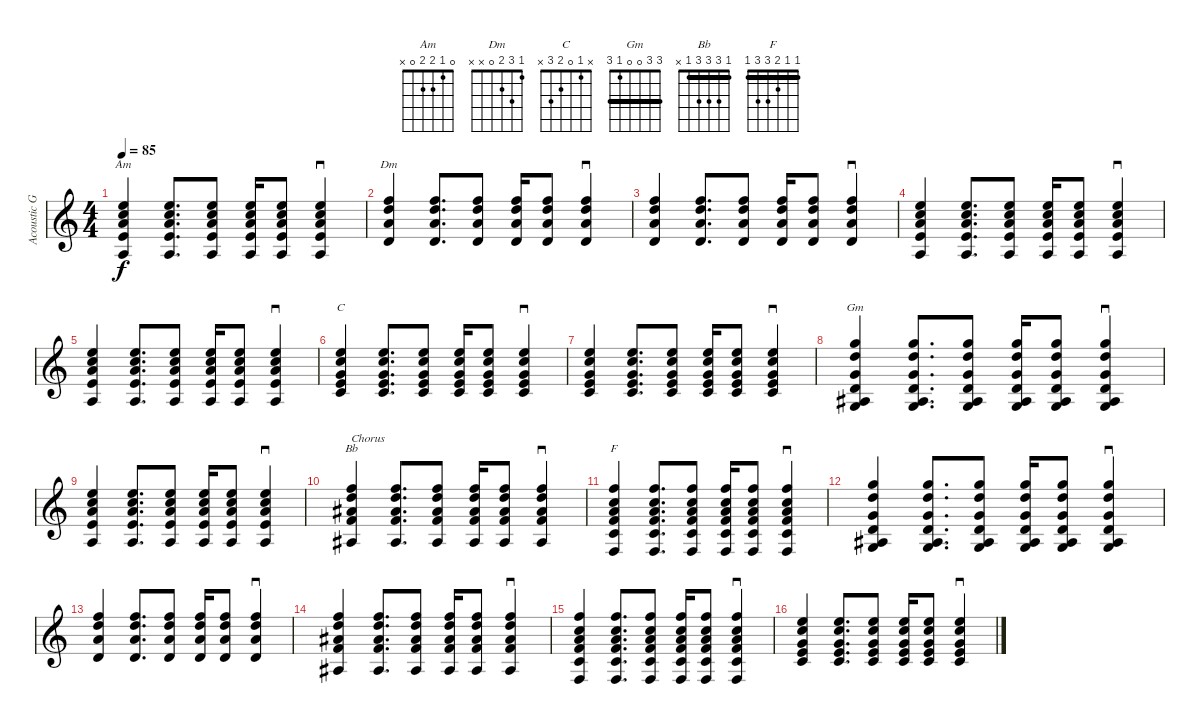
\track ("Acoustic Guitar 1" "Acoustic G") {instrument acousticguitarsteel}
\staff {score}
\tuning (E4 B3 G3 D3 A2 E2) {hide}
\chord ("Am" 0 1 2 2 0 x)
\chord ("Dm" 1 3 2 0 x x)
\chord ("C" x 1 0 2 3 x)
\chord ("Gm" 3 3 0 0 1 3) {barre 3}
\chord ("Bb" 1 3 3 3 1 x) {barre 1}
\chord ("F" 1 1 2 3 3 1) {barre 1}
\ts (4 4)
\tempo 85
\clef g2
\ks c
(0.1 1.2 2.3 2.4 0.5).4{bd 30 ch "Am" dy f} (0.1 1.2 2.3 2.4 0.5).8{d bd 30} (0.1 1.2 2.3 2.4 0.5).8{bd 30} (0.1 1.2 2.3 2.4 0.5).16{bu 30} (0.1 1.2 2.3 2.4 0.5).8{bd 30} (0.1 1.2 2.3 2.4 0.5).4{sd} |
(1.1 3.2 2.3 0.4).4{bd 30 ch "Dm"} (1.1 3.2 2.3 0.4).8{d bd 30} (1.1 3.2 2.3 0.4).8{bd 30} (1.1 3.2 2.3 0.4).16{bu 30} (1.1 3.2 2.3 0.4).8{bd 30} (1.1 3.2 2.3 0.4).4{sd} |
(1.1 3.2 2.3 0.4).4{bd 30} (1.1 3.2 2.3 0.4).8{d bd 30} (1.1 3.2 2.3 0.4).8{bd 30} (1.1 3.2 2.3 0.4).16{bu 30} (1.1 3.2 2.3 0.4).8{bd 30} (1.1 3.2 2.3 0.4).4{sd} |
(0.1 1.2 2.3 2.4 0.5).4{bd 30} (0.1 1.2 2.3 2.4 0.5).8{d bd 30} (0.1 1.2 2.3 2.4 0.5).8{bd 30} (0.1 1.2 2.3 2.4 0.5).16{bu 30} (0.1 1.2 2.3 2.4 0.5).8{bd 30} (0.1 1.2 2.3 2.4 0.5).4{sd} |
(0.1 1.2 2.3 2.4 0.5).4{bd 30} (0.1 1.2 2.3 2.4 0.5).8{d bd 30} (0.1 1.2 2.3 2.4 0.5).8{bd 30} (0.1 1.2 2.3 2.4 0.5).16{bu 30} (0.1 1.2 2.3 2.4 0.5).8{bd 30} (0.1 1.2 2.3 2.4 0.5).4{sd} |
(0.1 1.2 0.3 2.4 3.5).4{bd 30 ch "C"} (0.1 1.2 0.3 2.4 3.5).8{d bd 30} (0.1 1.2 0.3 2.4 3.5).8{bd 30} (0.1 1.2 0.3 2.4 3.5).16{bu 30} (0.1 1.2 0.3 2.4 3.5).8{bd 30} (0.1 1.2 0.3 2.4 3.5).4{sd} |
(0.1 1.2 0.3 2.4 3.5).4{bd 30} (0.1 1.2 0.3 2.4 3.5).8{d bd 30} (0.1 1.2 0.3 2.4 3.5).8{bd 30} (0.1 1.2 0.3 2.4 3.5).16{bu 30} (0.1 1.2 0.3 2.4 3.5).8{bd 30} (0.1 1.2 0.3 2.4 3.5).4{sd} |
(3.1 3.2 0.3 0.4 1.5 3.6).4{bd 30 ch "Gm"} (3.1 3.2 0.3 0.4 1.5 3.6).8{d bd 30} (3.1 3.2 0.3 0.4 1.5 3.6).8{bd 30} (3.1 3.2 0.3 0.4 1.5 3.6).16{bu 30} (3.1 3.2 0.3 0.4 1.5 3.6).8{bd 30} (3.1 3.2 0.3 0.4 1.5 3.6).4{sd} |
(0.1 1.2 2.3 2.4 0.5).4{bd 30} (0.1 1.2 2.3 2.4 0.5).8{d bd 30} (0.1 1.2 2.3 2.4 0.5).8{bd 30} (0.1 1.2 2.3 2.4 0.5).16{bu 30} (0.1 1.2 2.3 2.4 0.5).8{bd 30} (0.1 1.2 2.3 2.4 0.5).4{sd} |
(1.1 3.2 3.3 3.4 1.5).4{bd 30 ch "Bb" txt "Chorus"} (1.1 3.2 3.3 3.4 1.5).8{d bd 30} (1.1 3.2 3.3 3.4 1.5).8{bd 30} (1.1 3.2 3.3 3.4 1.5).16{bu 30} (1.1 3.2 3.3 3.4 1.5).8{bd 30} (1.1 3.2 3.3 3.4 1.5).4{sd} |
(1.1 1.2 2.3 3.4 3.5 1.6).4{bd 30 ch "F"} (1.1 1.2 2.3 3.4 3.5 1.6).8{d bd 30} (1.1 1.2 2.3 3.4 3.5 1.6).8{bd 30} (1.1 1.2 2.3 3.4 3.5 1.6).16{bu 30} (1.1 1.2 2.3 3.4 3.5 1.6).8{bd 30} (1.1 1.2 2.3 3.4 3.5 1.6).4{sd} |
(3.1 3.2 0.3 0.4 1.5 3.6).4{bd 30} (3.1 3.2 0.3 0.4 1.5 3.6).8{d bd 30} (3.1 3.2 0.3 0.4 1.5 3.6).8{bd 30} (3.1 3.2 0.3 0.4 1.5 3.6).16{bu 30} (3.1 3.2 0.3 0.4 1.5 3.6).8{bd 30} (3.1 3.2 0.3 0.4 1.5 3.6).4{sd} |
(1.1 3.2 2.3 0.4).4{bd 30} (1.1 3.2 2.3 0.4).8{d bd 30} (1.1 3.2 2.3 0.4).8{bd 30} (1.1 3.2 2.3 0.4).16{bu 30} (1.1 3.2 2.3 0.4).8{bd 30} (1.1 3.2 2.3 0.4).4{sd} |
(1.1 3.2 3.3 3.4 1.5).4{bd 30} (1.1 3.2 3.3 3.4 1.5).8{d bd 30} (1.1 3.2 3.3 3.4 1.5).8{bd 30} (1.1 3.2 3.3 3.4 1.5).16{bu 30} (1.1 3.2 3.3 3.4 1.5).8{bd 30} (1.1 3.2 3.3 3.4 1.5).4{sd} |
(1.1 1.2 2.3 3.4 3.5 1.6).4{bd 30} (1.1 1.2 2.3 3.4 3.5 1.6).8{d bd 30} (1.1 1.2 2.3 3.4 3.5 1.6).8{bd 30} (1.1 1.2 2.3 3.4 3.5 1.6).16{bu 30} (1.1 1.2 2.3 3.4 3.5 1.6).8{bd 30} (1.1 1.2 2.3 3.4 3.5 1.6).4{sd} |
(0.1 1.2 0.3 2.4 3.5).4{bd 30} (0.1 1.2 0.3 2.4 3.5).8{d bd 30} (0.1 1.2 0.3 2.4 3.5).8{bd 30} (0.1 1.2 0.3 2.4 3.5).16{bu 30} (0.1 1.2 0.3 2.4 3.5).8{bd 30} (0.1 1.2 0.3 2.4 3.5).4{sd}
